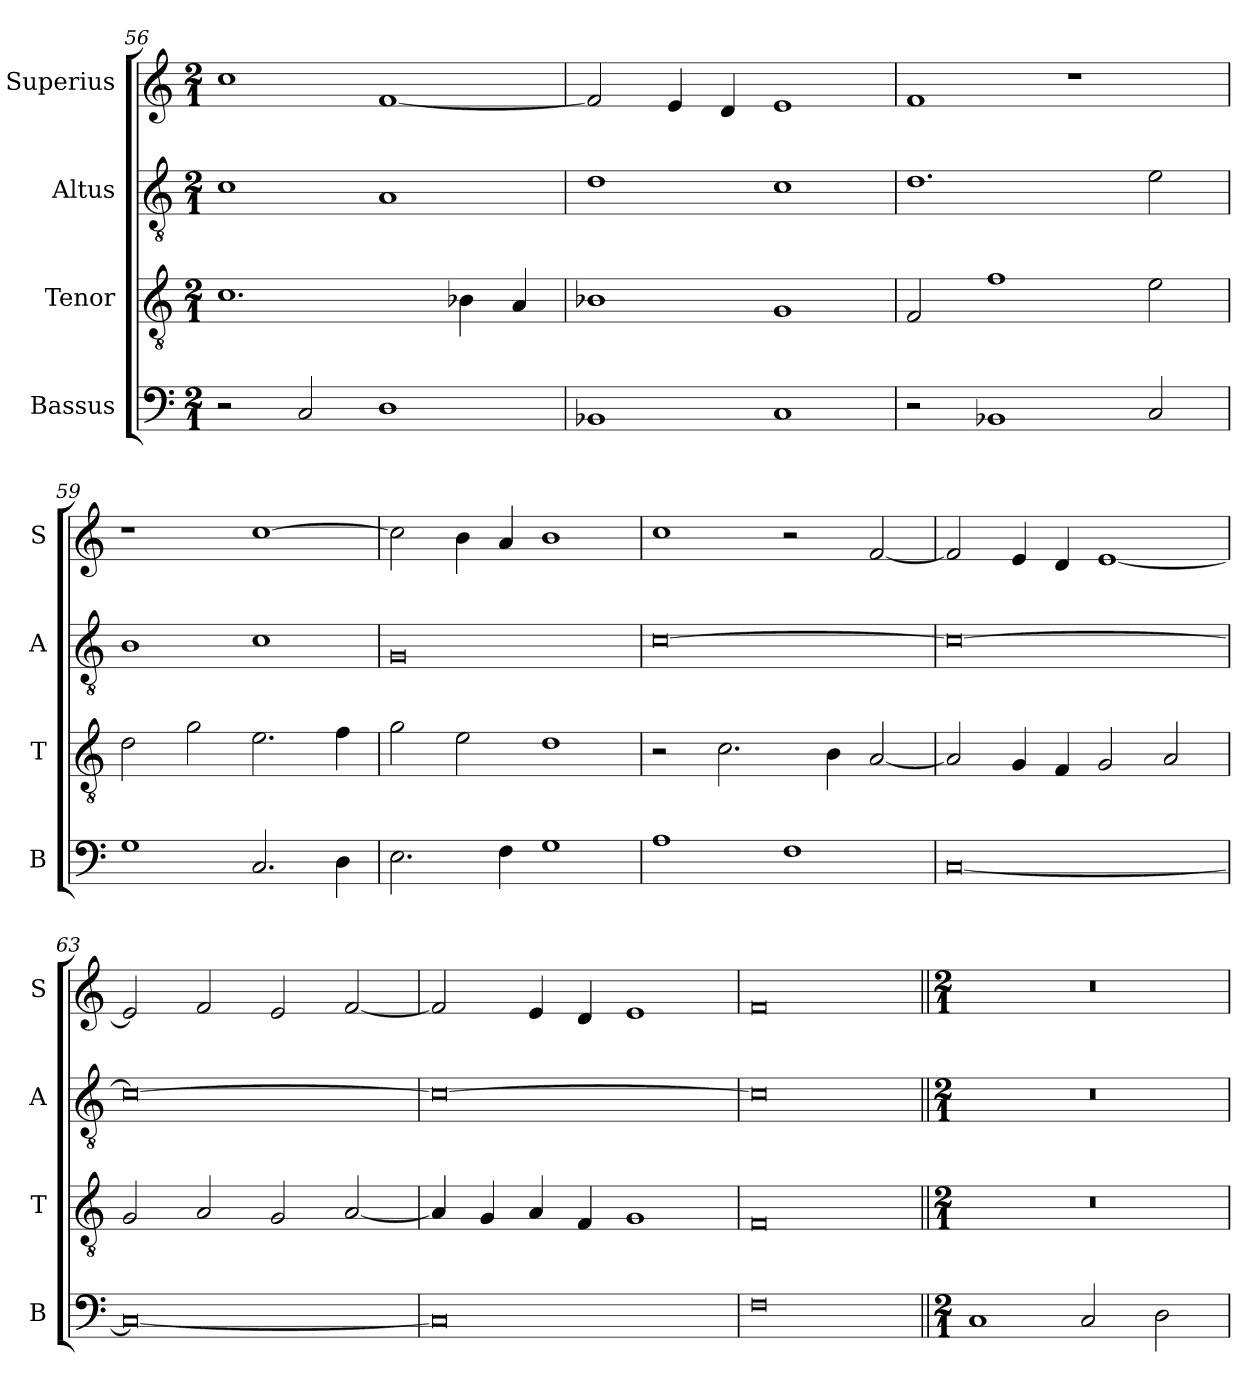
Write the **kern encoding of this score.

**kern	**kern	**kern	**kern
*part4	*part3	*part2	*part1
*staff4	*staff3	*staff2	*staff1
*I"Bassus	*I"Tenor	*I"Altus	*I"Superius
*I'B	*I'T	*I'A	*I'S
*clefF4	*clefGv2	*clefGv2	*clefG2
*k[]	*k[]	*k[]	*k[]
*M2/1	*M2/1	*M2/1	*M2/1
=56	=56	=56	=56
2r	1.c	1c	1cc
2C/	.	.	.
1D	.	1A	[1f
.	4B-X\	.	.
.	4A/	.	.
=57	=57	=57	=57
1BB-X	1B-X	1d	2f/]
.	.	.	4e/
.	.	.	4d/
1C	1G	1c	1e
=58	=58	=58	=58
2r	2F/	1.d	1f
1BB-X	1f	.	.
.	.	.	1r
2C/	2e\	2e\	.
=59	=59	=59	=59
1G	2d\	1B	1r
.	2g\	.	.
2.C/	2.e\	1c	[1cc
4D\	4f\	.	.
=60	=60	=60	=60
2.E\	2g\	0G	2cc\]
.	2e\	.	4b\
4F\	.	.	4a/
1G	1d	.	1b
=61	=61	=61	=61
1A	2r	[0c	1cc
.	2.c\	.	.
1F	.	.	2r
.	4B\	.	.
.	[2A/	.	[2f/
=62	=62	=62	=62
[0C	2A/]	0c_	2f/]
.	4G/	.	4e/
.	4F/	.	4d/
.	2G/	.	[1e
.	2A/	.	.
=63	=63	=63	=63
0C_	2G/	0c_	2e/]
.	2A/	.	2f/
.	2G/	.	2e/
.	[2A/	.	[2f/
=64	=64	=64	=64
0C]	4A/]	0c_	2f/]
.	4G/	.	.
.	4A/	.	4e/
.	4F/	.	4d/
.	1G	.	1e
=65	=65	=65	=65
0F	0F	0c]	0f
!!LO:LB:g=z
=66||	=66||	=66||	=66||
*k[]	*k[]	*k[]	*k[]
*M2/1	*M2/1	*M2/1	*M2/1
1C	0r	0r	0r
2C/	.	.	.
2D\	.	.	.
=	=	=	=
*-	*-	*-	*-
